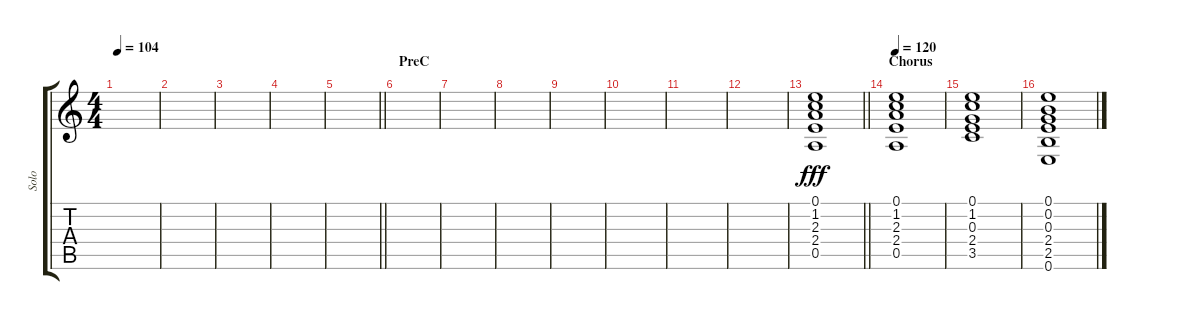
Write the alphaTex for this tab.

\track ("Solo" "Solo") {instrument distortionguitar}
\staff {score tabs}
\tuning (E4 B3 G3 D3 A2 E2) {hide}
\ts (4 4)
\tempo 104
\clef g2
\ks c
|
|
|
|
\barLineRight lightlight
|
\section ("" "PreC")
|
|
|
|
|
|
|
\barLineRight lightlight
(0.1 1.2 2.3 2.4 0.5).1{dy fff volume 10} |
\section ("" "Chorus")
\tempo 120
(0.1 1.2 2.3 2.4 0.5).1{volume 9} |
(0.1 1.2 0.3 2.4 3.5).1 |
(0.1 0.2 0.3 2.4 2.5 0.6).1
